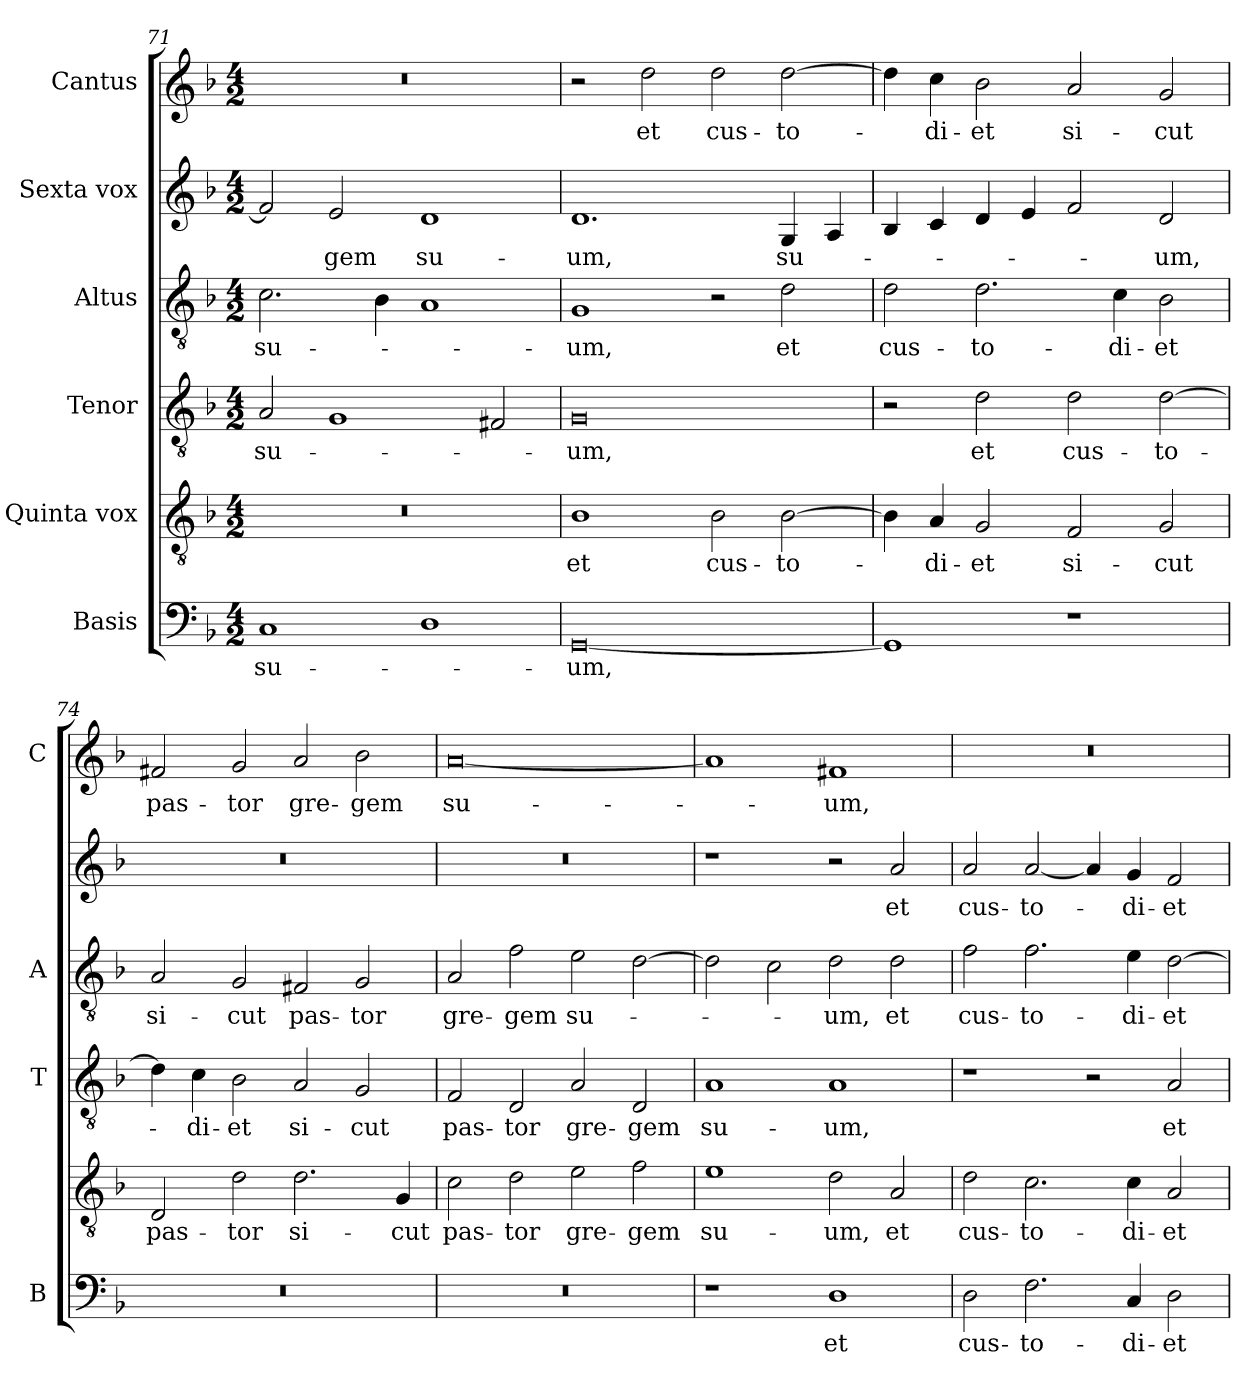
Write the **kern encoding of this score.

**kern	**text	**kern	**text	**kern	**text	**kern	**text	**kern	**text	**kern	**text
*part6	*part6	*part5	*part5	*part4	*part4	*part3	*part3	*part2	*part2	*part1	*part1
*staff6	*staff6	*staff5	*staff5	*staff4	*staff4	*staff3	*staff3	*staff2	*staff2	*staff1	*staff1
*I"Basis	*	*I"Quinta vox	*	*I"Tenor	*	*I"Altus	*	*I"Sexta vox	*	*I"Cantus	*
*I'B	*	*	*	*I'T	*	*I'A	*	*	*	*I'C	*
*clefF4	*	*clefGv2	*	*clefGv2	*	*clefGv2	*	*clefG2	*	*clefG2	*
*k[b-]	*	*k[b-]	*	*k[b-]	*	*k[b-]	*	*k[b-]	*	*k[b-]	*
*F:	*	*F:	*	*F:	*	*F:	*	*F:	*	*F:	*
*M4/2	*	*M4/2	*	*M4/2	*	*M4/2	*	*M4/2	*	*M4/2	*
=71	=71	=71	=71	=71	=71	=71	=71	=71	=71	=71	=71
!	!LO:LY:b	!	!	!	!LO:LY:b	!	!LO:LY:b	!	!	!	!
1C	su-	0r	.	2A/	su-	2.c\	su-	2f/]	.	0r	.
!	!	!	!	!	!	!	!	!	!LO:LY:b	!	!
.	.	.	.	1G	.	.	.	2e/	-gem	.	.
.	.	.	.	.	.	4B-\	.	.	.	.	.
!	!	!	!	!	!	!	!	!	!LO:LY:b	!	!
1D	.	.	.	.	.	1A	.	1d	su-	.	.
.	.	.	.	2F#X/	.	.	.	.	.	.	.
=72	=72	=72	=72	=72	=72	=72	=72	=72	=72	=72	=72
!	!LO:LY:b	!	!LO:LY:b	!	!LO:LY:b	!	!LO:LY:b	!	!LO:LY:b	!	!
[0GG	-um,	1B-	et	0G	-um,	1G	-um,	1.d	-um,	2r	.
!	!	!	!	!	!	!	!	!	!	!	!LO:LY:b
.	.	.	.	.	.	.	.	.	.	2dd\	et
!	!	!	!LO:LY:b	!	!	!	!	!	!	!	!LO:LY:b
.	.	2B-\	cus-	.	.	2r	.	.	.	2dd\	cus-
!	!	!	!LO:LY:b	!	!	!	!LO:LY:b	!	!LO:LY:b	!	!LO:LY:b
.	.	[2B-\	-to-	.	.	2d\	et	4G/	su-	[2dd\	-to-
.	.	.	.	.	.	.	.	4A/	.	.	.
!!LO:LB:g=z
=73	=73	=73	=73	=73	=73	=73	=73	=73	=73	=73	=73
!	!	!	!	!	!	!	!LO:LY:b	!	!	!	!
1GG]	.	4B-\]	.	2r	.	2d\	cus-	4B-/	.	4dd\]	.
!	!	!	!LO:LY:b	!	!	!	!	!	!	!	!LO:LY:b
.	.	4A/	-di-	.	.	.	.	4c/	.	4cc\	-di-
!	!	!	!LO:LY:b	!	!LO:LY:b	!	!LO:LY:b	!	!	!	!LO:LY:b
.	.	2G/	-et	2d\	et	2.d\	-to-	4d/	.	2b-\	-et
.	.	.	.	.	.	.	.	4e/	.	.	.
!	!	!	!LO:LY:b	!	!LO:LY:b	!	!	!	!	!	!LO:LY:b
1r	.	2F/	si-	2d\	cus-	.	.	2f/	.	2a/	si-
!	!	!	!	!	!	!	!LO:LY:b	!	!	!	!
.	.	.	.	.	.	4c\	-di-	.	.	.	.
!	!	!	!LO:LY:b	!	!LO:LY:b	!	!LO:LY:b	!	!LO:LY:b	!	!LO:LY:b
.	.	2G/	-cut	[2d\	-to-	2B-\	-et	2d/	-um,	2g/	-cut
=74	=74	=74	=74	=74	=74	=74	=74	=74	=74	=74	=74
!	!	!	!LO:LY:b	!	!	!	!LO:LY:b	!	!	!	!LO:LY:b
0r	.	2D/	pas-	4d\]	.	2A/	si-	0r	.	2f#X/	pas-
!	!	!	!	!	!LO:LY:b	!	!	!	!	!	!
.	.	.	.	4c\	-di-	.	.	.	.	.	.
!	!	!	!LO:LY:b	!	!LO:LY:b	!	!LO:LY:b	!	!	!	!LO:LY:b
.	.	2d\	-tor	2B-\	-et	2G/	-cut	.	.	2g/	-tor
!	!	!	!LO:LY:b	!	!LO:LY:b	!	!LO:LY:b	!	!	!	!LO:LY:b
.	.	2.d\	si-	2A/	si-	2F#X/	pas-	.	.	2a/	gre-
!	!	!	!	!	!LO:LY:b	!	!LO:LY:b	!	!	!	!LO:LY:b
.	.	.	.	2G/	-cut	2G/	-tor	.	.	2b-\	-gem
!	!	!	!LO:LY:b	!	!	!	!	!	!	!	!
.	.	4G/	-cut	.	.	.	.	.	.	.	.
=75	=75	=75	=75	=75	=75	=75	=75	=75	=75	=75	=75
!	!	!	!LO:LY:b	!	!LO:LY:b	!	!LO:LY:b	!	!	!	!LO:LY:b
0r	.	2c\	pas-	2F/	pas-	2A/	gre-	0r	.	[0a	su-
!	!	!	!LO:LY:b	!	!LO:LY:b	!	!LO:LY:b	!	!	!	!
.	.	2d\	-tor	2D/	-tor	2f\	-gem	.	.	.	.
!	!	!	!LO:LY:b	!	!LO:LY:b	!	!LO:LY:b	!	!	!	!
.	.	2e\	gre-	2A/	gre-	2e\	su-	.	.	.	.
!	!	!	!LO:LY:b	!	!LO:LY:b	!	!	!	!	!	!
.	.	2f\	-gem	2D/	-gem	[2d\	.	.	.	.	.
=76	=76	=76	=76	=76	=76	=76	=76	=76	=76	=76	=76
!	!	!	!LO:LY:b	!	!LO:LY:b	!	!	!	!	!	!
1r	.	1e	su-	1A	su-	2d\]	.	1r	.	1a]	.
.	.	.	.	.	.	2c\	.	.	.	.	.
!	!LO:LY:b	!	!LO:LY:b	!	!LO:LY:b	!	!LO:LY:b	!	!	!	!LO:LY:b
1D	et	2d\	-um,	1A	-um,	2d\	-um,	2r	.	1f#X	-um,
!	!	!	!LO:LY:b	!	!	!	!LO:LY:b	!	!LO:LY:b	!	!
.	.	2A/	et	.	.	2d\	et	2a/	et	.	.
=77	=77	=77	=77	=77	=77	=77	=77	=77	=77	=77	=77
!	!LO:LY:b	!	!LO:LY:b	!	!	!	!LO:LY:b	!	!LO:LY:b	!	!
2D\	cus-	2d\	cus-	1r	.	2f\	cus-	2a/	cus-	0r	.
!	!LO:LY:b	!	!LO:LY:b	!	!	!	!LO:LY:b	!	!LO:LY:b	!	!
2.F\	-to-	2.c\	-to-	.	.	2.f\	-to-	[2a/	-to-	.	.
.	.	.	.	2r	.	.	.	4a/]	.	.	.
!	!LO:LY:b	!	!LO:LY:b	!	!	!	!LO:LY:b	!	!LO:LY:b	!	!
4C/	-di-	4c\	-di-	.	.	4e\	-di-	4g/	-di-	.	.
!	!LO:LY:b	!	!LO:LY:b	!	!LO:LY:b	!	!LO:LY:b	!	!LO:LY:b	!	!
2D\	-et	2A/	-et	2A/	et	[2d\	-et	2f/	-et	.	.
=	=	=	=	=	=	=	=	=	=	=	=
*-	*-	*-	*-	*-	*-	*-	*-	*-	*-	*-	*-
